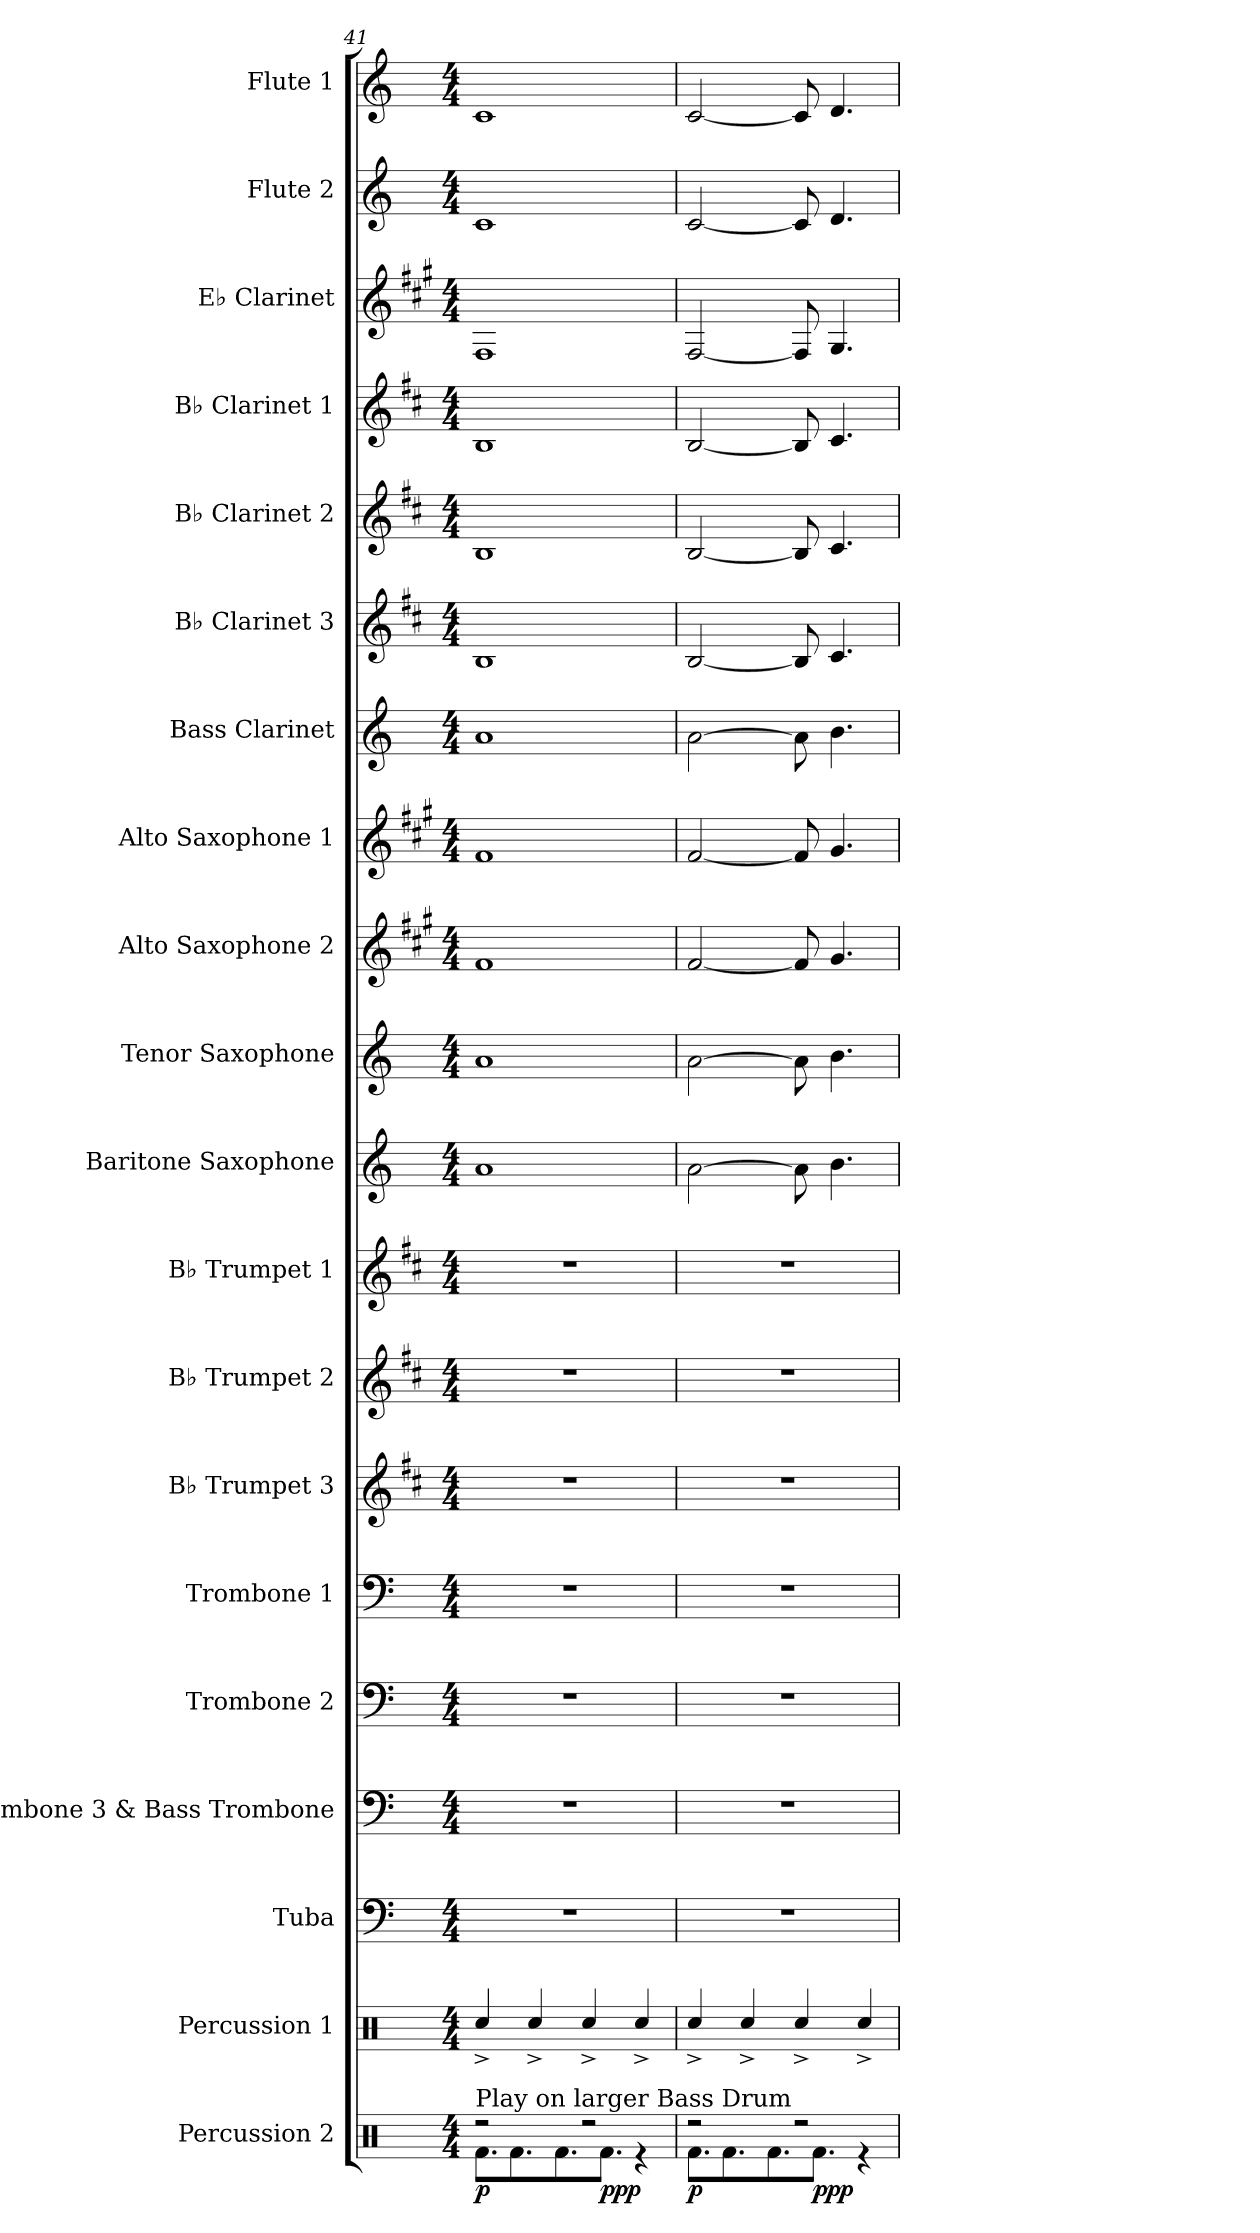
**kern	**dynam	**kern	**kern	**kern	**kern	**kern	**kern	**kern	**kern	**kern	**kern	**kern	**kern	**kern	**kern	**kern	**kern	**kern	**kern	**kern
*part20	*part20	*part19	*part18	*part17	*part16	*part15	*part14	*part13	*part12	*part11	*part10	*part9	*part8	*part7	*part6	*part5	*part4	*part3	*part2	*part1
*staff20	*staff20	*staff19	*staff18	*staff17	*staff16	*staff15	*staff14	*staff13	*staff12	*staff11	*staff10	*staff9	*staff8	*staff7	*staff6	*staff5	*staff4	*staff3	*staff2	*staff1
*I"Percussion 2	*	*I"Percussion 1	*I"Tuba	*I"Trombone 3 &amp; Bass Trombone	*I"Trombone 2	*I"Trombone 1	*I"B♭ Trumpet 3	*I"B♭ Trumpet 2	*I"B♭ Trumpet 1	*I"Baritone Saxophone	*I"Tenor Saxophone	*I"Alto Saxophone 2	*I"Alto Saxophone 1	*I"Bass Clarinet	*I"B♭ Clarinet 3	*I"B♭ Clarinet 2	*I"B♭ Clarinet 1	*I"E♭ Clarinet	*I"Flute 2	*I"Flute 1
*I'Perc. 2	*	*I'Perc. 1	*I'Tba.	*I'Tbn. 3 B. Tbn.	*I'Tbn. 2	*I'Tbn. 1	*I'B♭ Tpt. 3	*I'B♭ Tpt. 2	*I'B♭ Tpt. 1	*I'Bar. Sax.	*I'T. Sax.	*I'A. Sax. 2	*I'A. Sax. 1	*I'B. Cl.	*I'B♭ Cl. 3	*I'B♭ Cl. 2	*I'B♭ Cl. 1	*I'E♭ Cl.	*I'Fl. 2	*I'Fl. 1
*clefX	*	*clefX	*clefF4	*clefF4	*clefF4	*clefF4	*clefG2	*clefG2	*clefG2	*clefG2	*clefG2	*clefG2	*clefG2	*clefG2	*clefG2	*clefG2	*clefG2	*clefG2	*clefG2	*clefG2
*	*	*	*	*	*	*	*ITrd1c2	*ITrd1c2	*ITrd1c2	*ITrd12c21	*ITrd8c14	*ITrd5c9	*ITrd5c9	*ITrd8c14	*ITrd1c2	*ITrd1c2	*ITrd1c2	*ITrd-2c-3	*	*
*k[]	*	*k[]	*k[]	*k[]	*k[]	*k[]	*k[]	*k[]	*k[]	*k[]	*k[]	*k[]	*k[]	*k[]	*k[]	*k[]	*k[]	*k[]	*k[]	*k[]
*M4/4	*	*M4/4	*M4/4	*M4/4	*M4/4	*M4/4	*M4/4	*M4/4	*M4/4	*M4/4	*M4/4	*M4/4	*M4/4	*M4/4	*M4/4	*M4/4	*M4/4	*M4/4	*M4/4	*M4/4
=41	=41	=41	=41	=41	=41	=41	=41	=41	=41	=41	=41	=41	=41	=41	=41	=41	=41	=41	=41	=41
*^	*	*	*	*	*	*	*	*	*	*	*	*	*	*	*	*	*	*	*	*
!LO:TX:a:t=Play on larger Bass Drum	!	!	!	!	!	!	!	!	!	!	!	!	!	!	!	!	!	!	!	!	!
!	!	!LO:DY:b	!	!	!	!	!	!	!	!	!	!	!	!	!	!	!	!	!	!	!
2r	8.Rf\L	p	4Rcc^/	1r	1r	1r	1r	1r	1r	1r	1A	1A	1A	1A	1A	1A	1A	1A	1A	1c	1c
.	8.Rf\	.	.	.	.	.	.	.	.	.	.	.	.	.	.	.	.	.	.	.	.
.	.	.	4Rcc^/	.	.	.	.	.	.	.	.	.	.	.	.	.	.	.	.	.	.
.	8.Rf\	.	.	.	.	.	.	.	.	.	.	.	.	.	.	.	.	.	.	.	.
2r	.	.	4Rcc^/	.	.	.	.	.	.	.	.	.	.	.	.	.	.	.	.	.	.
!	!	!LO:DY:b	!	!	!	!	!	!	!	!	!	!	!	!	!	!	!	!	!	!	!
.	8.Rf\J	ppp	.	.	.	.	.	.	.	.	.	.	.	.	.	.	.	.	.	.	.
.	4r	.	4Rcc^/	.	.	.	.	.	.	.	.	.	.	.	.	.	.	.	.	.	.
=42	=42	=42	=42	=42	=42	=42	=42	=42	=42	=42	=42	=42	=42	=42	=42	=42	=42	=42	=42	=42	=42
!	!	!LO:DY:b	!	!	!	!	!	!	!	!	!	!	!	!	!	!	!	!	!	!	!
2r	8.Rf\L	p	4Rcc^/	1r	1r	1r	1r	1r	1r	1r	[2A\	[2A\	[2A/	[2A/	[2A\	[2A/	[2A/	[2A/	[2A/	[2c/	[2c/
.	8.Rf\	.	.	.	.	.	.	.	.	.	.	.	.	.	.	.	.	.	.	.	.
.	.	.	4Rcc^/	.	.	.	.	.	.	.	.	.	.	.	.	.	.	.	.	.	.
.	8.Rf\	.	.	.	.	.	.	.	.	.	.	.	.	.	.	.	.	.	.	.	.
2r	.	.	4Rcc^/	.	.	.	.	.	.	.	8A\]	8A\]	8A/]	8A/]	8A\]	8A/]	8A/]	8A/]	8A/]	8c/]	8c/]
!	!	!LO:DY:b	!	!	!	!	!	!	!	!	!	!	!	!	!	!	!	!	!	!	!
.	8.Rf\J	ppp	.	.	.	.	.	.	.	.	.	.	.	.	.	.	.	.	.	.	.
.	.	.	.	.	.	.	.	.	.	.	4.B\	4.B\	4.B/	4.B/	4.B\	4.B/	4.B/	4.B/	4.B/	4.d/	4.d/
.	4r	.	4Rcc^/	.	.	.	.	.	.	.	.	.	.	.	.	.	.	.	.	.	.
*v	*v	*	*	*	*	*	*	*	*	*	*	*	*	*	*	*	*	*	*	*	*
=	=	=	=	=	=	=	=	=	=	=	=	=	=	=	=	=	=	=	=	=
*-	*-	*-	*-	*-	*-	*-	*-	*-	*-	*-	*-	*-	*-	*-	*-	*-	*-	*-	*-	*-
